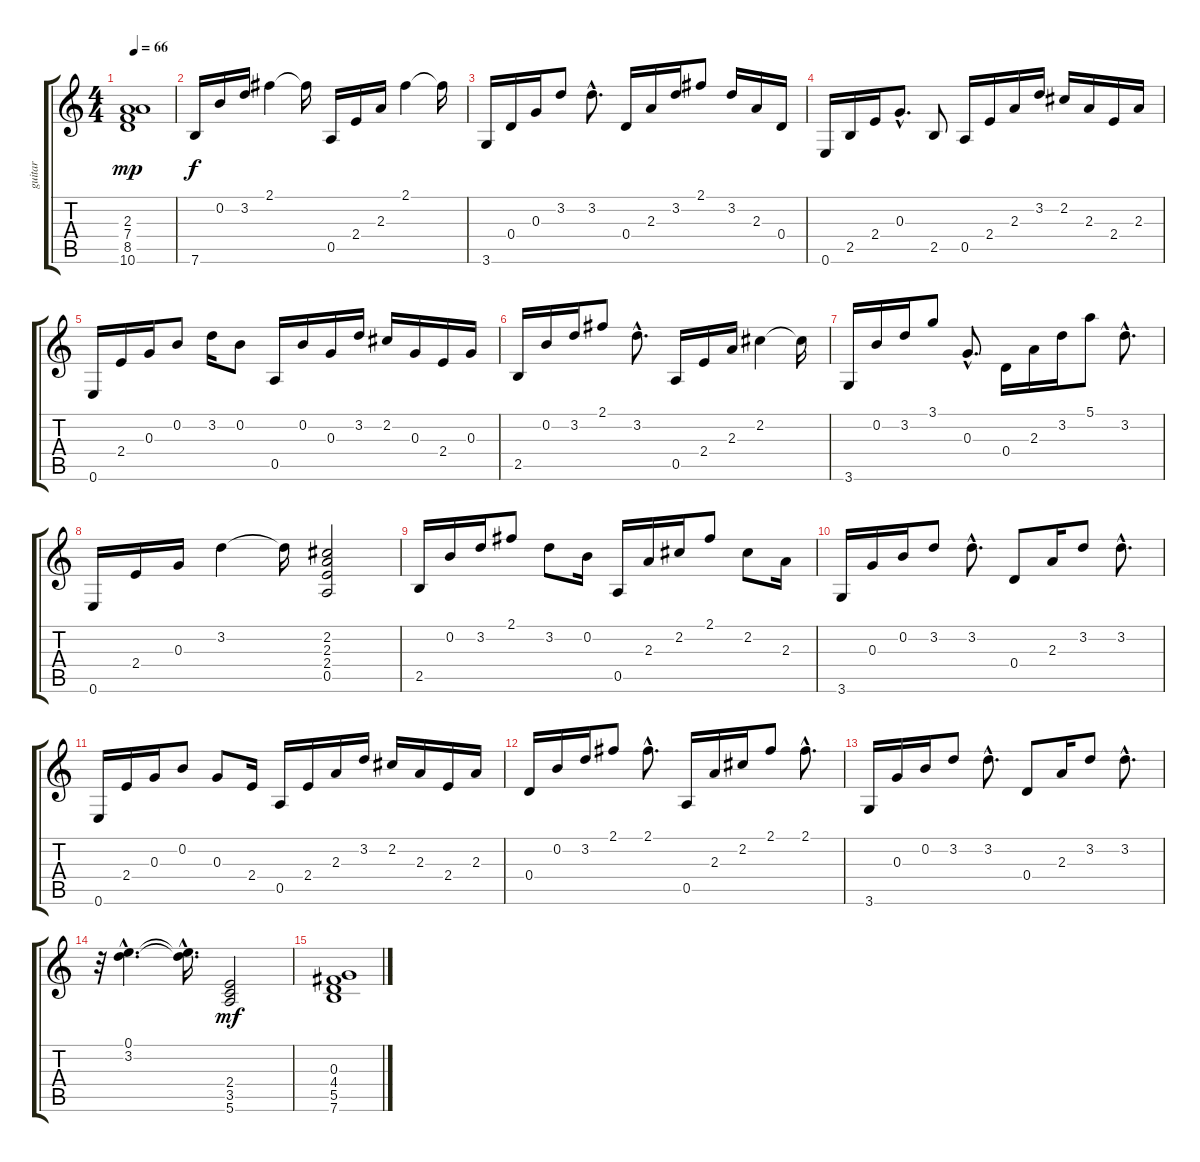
\track ("guitar" "guitar") {instrument electricguitarjazz}
\staff {score tabs}
\tuning (E4 B3 G3 D3 A2 E2) {hide}
\ts (4 4)
\tempo 66
\clef g2
\ks c
(2.3 7.4 8.5 10.6).1{dy mp} |
7.6.16{dy f} 0.2.16 3.2.16 2.1.4 2.1{t}.16 0.5.16 2.4.16 2.3.16 2.1.4 2.1{t}.16 |
3.6.16 0.4.16 0.3.16 3.2.8 3.2{hac}.8{d} 0.4.16 2.3.16 3.2.16 2.1.8 3.2.16 2.3.16 0.4.16 |
0.6.16 2.5.16 2.4.16 0.3{hac}.8{d} 2.5.8 0.5.16 2.4.16 2.3.16 3.2.16 2.2.16 2.3.16 2.4.16 2.3.16 |
0.6.16 2.4.16 0.3.16 0.2.8 3.2.16 0.2.8 0.5.16 0.2.16 0.3.16 3.2.16 2.2.16 0.3.16 2.4.16 0.3.16 |
2.5.16 0.2.16 3.2.16 2.1.8 3.2{hac}.8{d} 0.5.16 2.4.16 2.3.16 2.2.4 2.2{t}.16 |
3.6.16 0.2.16 3.2.16 3.1.8 0.3{hac}.8{d} 0.4.16 2.3.16 3.2.16 5.1.8 3.2{hac}.8{d} |
0.6.16 2.4.16 0.3.16 3.2.4 3.2{t}.16 (2.2 2.3 2.4 0.5).2 |
2.5.16 0.2.16 3.2.16 2.1.8 3.2.8 0.2.16 0.5.16 2.3.16 2.2.16 2.1.8 2.2.8 2.3.16 |
3.6.16 0.3.16 0.2.16 3.2.8 3.2{hac}.8{d} 0.4.8 2.3.16 3.2.8 3.2{hac}.8{d} |
0.6.16 2.4.16 0.3.16 0.2.8 0.3.8 2.4.16 0.5.16 2.4.16 2.3.16 3.2.16 2.2.16 2.3.16 2.4.16 2.3.16 |
0.4.16 0.2.16 3.2.16 2.1.8 2.1{hac}.8{d} 0.5.16 2.3.16 2.2.16 2.1.8 2.1{hac}.8{d} |
3.6.16 0.3.16 0.2.16 3.2.8 3.2{hac}.8{d} 0.4.8 2.3.16 3.2.8 3.2{hac}.8{d} |
r.32 (0.1{hac} 3.2{hac}).4{d} (0.1{hac t} 3.2{hac t}).16{d} (2.4 3.5 5.6).2{dy mf} |
(0.3 4.4 5.5 7.6).1
